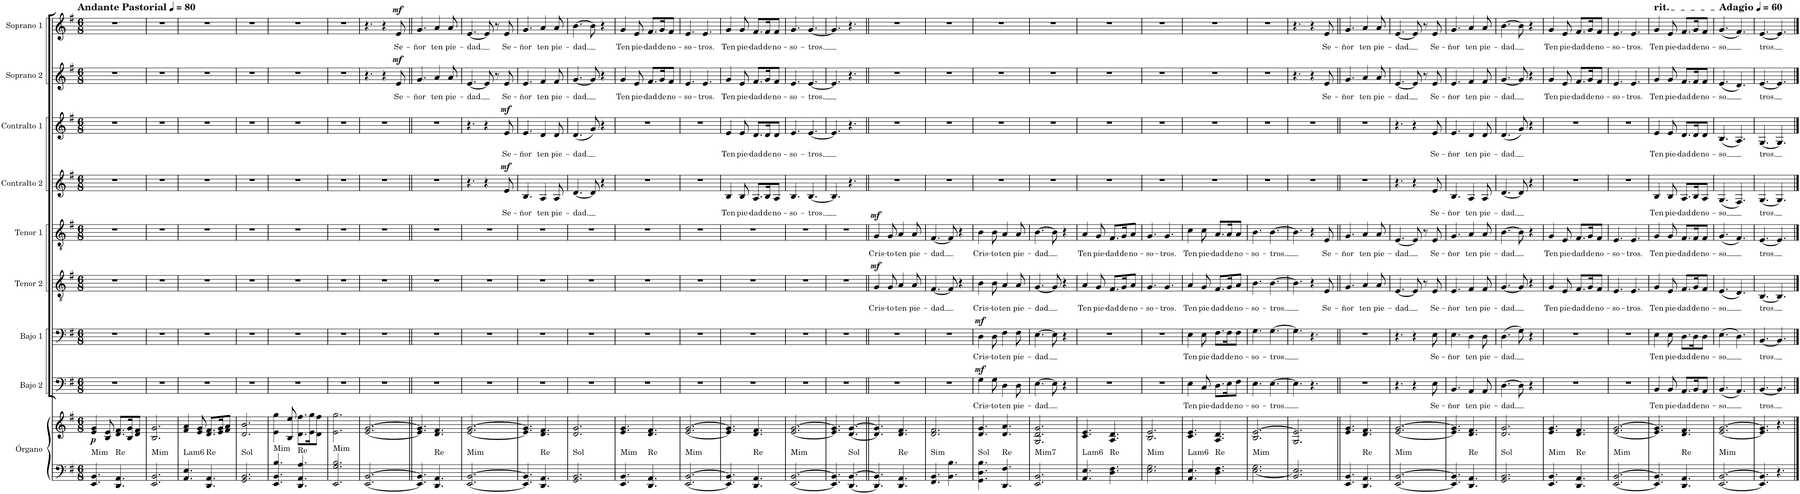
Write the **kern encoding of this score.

**kern	**kern	**dynam	**harte	**kern	**text	**dynam	**kern	**text	**dynam	**kern	**text	**dynam	**kern	**text	**dynam	**kern	**text	**dynam	**kern	**text	**dynam	**kern	**text	**dynam	**kern	**text	**dynam
*part9	*part9	*part9	*part9	*part8	*part8	*part8	*part7	*part7	*part7	*part6	*part6	*part6	*part5	*part5	*part5	*part4	*part4	*part4	*part3	*part3	*part3	*part2	*part2	*part2	*part1	*part1	*part1
*staff10	*staff9	*staff9/10	*	*staff8	*staff8	*staff8	*staff7	*staff7	*staff7	*staff6	*staff6	*staff6	*staff5	*staff5	*staff5	*staff4	*staff4	*staff4	*staff3	*staff3	*staff3	*staff2	*staff2	*staff2	*staff1	*staff1	*staff1
*I"Órgano	*	*	*	*I"Bajo 2	*	*	*I"Bajo 1	*	*	*I"Tenor 2	*	*	*I"Tenor 1	*	*	*I"Contralto 2	*	*	*I"Contralto 1	*	*	*I"Soprano 2	*	*	*I"Soprano 1	*	*
*	*	*	*	*I'B. 2	*	*	*I'B. 1	*	*	*I'T. 2	*	*	*I'T. 1	*	*	*I'C. 2	*	*	*I'C. 1	*	*	*I'S. 2	*	*	*I'S. 1	*	*
*clefF4	*clefG2	*	*	*clefF4	*	*	*clefF4	*	*	*clefGv2	*	*	*clefGv2	*	*	*clefG2	*	*	*clefG2	*	*	*clefG2	*	*	*clefG2	*	*
*k[f#]	*k[f#]	*	*	*k[f#]	*	*	*k[f#]	*	*	*k[f#]	*	*	*k[f#]	*	*	*k[f#]	*	*	*k[f#]	*	*	*k[f#]	*	*	*k[f#]	*	*
*M6/8	*M6/8	*	*	*M6/8	*	*	*M6/8	*	*	*M6/8	*	*	*M6/8	*	*	*M6/8	*	*	*M6/8	*	*	*M6/8	*	*	*M6/8	*	*
=1	=1	=1	=1	=1	=1	=1	=1	=1	=1	=1	=1	=1	=1	=1	=1	=1	=1	=1	=1	=1	=1	=1	=1	=1	=1	=1	=1
!	!	!LO:DY:b	!LO:H:kt=Mim	!	!	!	!	!	!	!	!	!	!	!	!	!	!	!	!	!	!	!	!	!	!	!	!
4.EE/ 4.BB/	4e/ 4g/	p	N	2.r	.	.	2.r	.	.	2.r	.	.	2.r	.	.	2.r	.	.	2.r	.	.	2.r	.	.	2.r	.	.
.	8B/ 8e/	.	.	.	.	.	.	.	.	.	.	.	.	.	.	.	.	.	.	.	.	.	.	.	.	.	.
!	!	!	!LO:H:kt=Re	!	!	!	!	!	!	!	!	!	!	!	!	!	!	!	!	!	!	!	!	!	!	!	!
4.DD/ 4.AA/	8.d/ 8.f#/L	.	N	.	.	.	.	.	.	.	.	.	.	.	.	.	.	.	.	.	.	.	.	.	.	.	.
.	16B/ 16g/K	.	.	.	.	.	.	.	.	.	.	.	.	.	.	.	.	.	.	.	.	.	.	.	.	.	.
.	8d/ 8f#/J	.	.	.	.	.	.	.	.	.	.	.	.	.	.	.	.	.	.	.	.	.	.	.	.	.	.
=2	=2	=2	=2	=2	=2	=2	=2	=2	=2	=2	=2	=2	=2	=2	=2	=2	=2	=2	=2	=2	=2	=2	=2	=2	=2	=2	=2
!	!	!	!LO:H:kt=Mim	!	!	!	!	!	!	!	!	!	!	!	!	!	!	!	!	!	!	!	!	!	!	!	!
2.EE/ 2.BB/	2.B/ 2.g/	.	N	2.r	.	.	2.r	.	.	2.r	.	.	2.r	.	.	2.r	.	.	2.r	.	.	2.r	.	.	2.r	.	.
=3	=3	=3	=3	=3	=3	=3	=3	=3	=3	=3	=3	=3	=3	=3	=3	=3	=3	=3	=3	=3	=3	=3	=3	=3	=3	=3	=3
!	!	!	!LO:H:kt=Lam6	!	!	!	!	!	!	!	!	!	!	!	!	!	!	!	!	!	!	!	!	!	!	!	!
4.AA/ 4.E/	4f#/ 4a/	.	N	2.r	.	.	2.r	.	.	2.r	.	.	2.r	.	.	2.r	.	.	2.r	.	.	2.r	.	.	2.r	.	.
.	8e/ 8g/	.	.	.	.	.	.	.	.	.	.	.	.	.	.	.	.	.	.	.	.	.	.	.	.	.	.
!	!	!	!LO:H:kt=Re	!	!	!	!	!	!	!	!	!	!	!	!	!	!	!	!	!	!	!	!	!	!	!	!
4.DD/ 4.AA/	8.d/ 8.f#/L	.	N	.	.	.	.	.	.	.	.	.	.	.	.	.	.	.	.	.	.	.	.	.	.	.	.
.	16e/ 16g/K	.	.	.	.	.	.	.	.	.	.	.	.	.	.	.	.	.	.	.	.	.	.	.	.	.	.
.	8f#/ 8a/J	.	.	.	.	.	.	.	.	.	.	.	.	.	.	.	.	.	.	.	.	.	.	.	.	.	.
=4	=4	=4	=4	=4	=4	=4	=4	=4	=4	=4	=4	=4	=4	=4	=4	=4	=4	=4	=4	=4	=4	=4	=4	=4	=4	=4	=4
!	!	!	!LO:H:kt=Sol	!	!	!	!	!	!	!	!	!	!	!	!	!	!	!	!	!	!	!	!	!	!	!	!
2.GG/ 2.BB/	2.d/ 2.b/	.	N	2.r	.	.	2.r	.	.	2.r	.	.	2.r	.	.	2.r	.	.	2.r	.	.	2.r	.	.	2.r	.	.
=5	=5	=5	=5	=5	=5	=5	=5	=5	=5	=5	=5	=5	=5	=5	=5	=5	=5	=5	=5	=5	=5	=5	=5	=5	=5	=5	=5
!	!	!	!LO:H:kt=Mim	!	!	!	!	!	!	!	!	!	!	!	!	!	!	!	!	!	!	!	!	!	!	!	!
4.EE/ 4.BB/ 4.B/	4e\ 4gg\	.	N	2.r	.	.	2.r	.	.	2.r	.	.	2.r	.	.	2.r	.	.	2.r	.	.	2.r	.	.	2.r	.	.
.	8B/ 8ee/	.	.	.	.	.	.	.	.	.	.	.	.	.	.	.	.	.	.	.	.	.	.	.	.	.	.
!	!	!	!LO:H:kt=Re	!	!	!	!	!	!	!	!	!	!	!	!	!	!	!	!	!	!	!	!	!	!	!	!
4.DD/ 4.AA/ 4.A/	8.d\ 8.ff#\L	.	N	.	.	.	.	.	.	.	.	.	.	.	.	.	.	.	.	.	.	.	.	.	.	.	.
.	16e\ 16gg\K	.	.	.	.	.	.	.	.	.	.	.	.	.	.	.	.	.	.	.	.	.	.	.	.	.	.
.	8d\ 8ff#\J	.	.	.	.	.	.	.	.	.	.	.	.	.	.	.	.	.	.	.	.	.	.	.	.	.	.
=6	=6	=6	=6	=6	=6	=6	=6	=6	=6	=6	=6	=6	=6	=6	=6	=6	=6	=6	=6	=6	=6	=6	=6	=6	=6	=6	=6
!	!	!	!LO:H:kt=Mim	!	!	!	!	!	!	!	!	!	!	!	!	!	!	!	!	!	!	!	!	!	!	!	!
2.EE/ 2.G/ 2.B/	2.e\ 2.gg\	.	N	2.r	.	.	2.r	.	.	2.r	.	.	2.r	.	.	2.r	.	.	2.r	.	.	2.r	.	.	2.r	.	.
=7	=7	=7	=7	=7	=7	=7	=7	=7	=7	=7	=7	=7	=7	=7	=7	=7	=7	=7	=7	=7	=7	=7	=7	=7	=7	=7	=7
[2.EE/ [2.BB/	[2.e/ [2.g/	.	.	2.r	.	.	2.r	.	.	2.r	.	.	2.r	.	.	2.r	.	.	2.r	.	.	4.r	.	.	4.r	.	.
.	.	.	.	.	.	.	.	.	.	.	.	.	.	.	.	.	.	.	.	.	.	4r	.	.	4r	.	.
!	!	!	!	!	!	!	!	!	!	!	!	!	!	!	!	!	!	!	!	!	!	!	!LO:LY:b	!LO:DY:a	!	!LO:LY:b	!LO:DY:a
.	.	.	.	.	.	.	.	.	.	.	.	.	.	.	.	.	.	.	.	.	.	8e/	Se-	mf	8e/	Se-	mf
=8||	=8||	=8||	=8||	=8||	=8||	=8||	=8||	=8||	=8||	=8||	=8||	=8||	=8||	=8||	=8||	=8||	=8||	=8||	=8||	=8||	=8||	=8||	=8||	=8||	=8||	=8||	=8||
!	!	!	!	!	!	!	!	!	!	!	!	!	!	!	!	!	!	!	!	!	!	!	!LO:LY:b	!	!	!LO:LY:b	!
4.EE/] 4.BB/]	4.e/] 4.g/]	.	.	2.r	.	.	2.r	.	.	2.r	.	.	2.r	.	.	2.r	.	.	2.r	.	.	4.g/	-ñor	.	4.g/	-ñor	.
!	!	!	!LO:H:kt=Re	!	!	!	!	!	!	!	!	!	!	!	!	!	!	!	!	!	!	!	!LO:LY:b	!	!	!LO:LY:b	!
4.DD/ 4.AA/	4.d/ 4.f#/	.	N	.	.	.	.	.	.	.	.	.	.	.	.	.	.	.	.	.	.	4a/	ten	.	4a/	ten	.
!	!	!	!	!	!	!	!	!	!	!	!	!	!	!	!	!	!	!	!	!	!	!	!LO:LY:b	!	!	!LO:LY:b	!
.	.	.	.	.	.	.	.	.	.	.	.	.	.	.	.	.	.	.	.	.	.	8a/	pie-	.	8a/	pie-	.
=9	=9	=9	=9	=9	=9	=9	=9	=9	=9	=9	=9	=9	=9	=9	=9	=9	=9	=9	=9	=9	=9	=9	=9	=9	=9	=9	=9
!	!	!	!LO:H:kt=Mim	!	!	!	!	!	!	!	!	!	!	!	!	!	!	!	!	!	!	!	!LO:LY:b	!	!	!LO:LY:b	!
[2.EE/ [2.BB/	[2.e/ [2.g/	.	N	2.r	.	.	2.r	.	.	2.r	.	.	2.r	.	.	4.r	.	.	4.r	.	.	[4.e/	-dad.	.	[4.e/	-dad.	.
.	.	.	.	.	.	.	.	.	.	.	.	.	.	.	.	4r	.	.	4r	.	.	8e/]	.	.	8e/]	.	.
.	.	.	.	.	.	.	.	.	.	.	.	.	.	.	.	.	.	.	.	.	.	8r	.	.	8r	.	.
!	!	!	!	!	!	!	!	!	!	!	!	!	!	!	!	!	!LO:LY:b	!LO:DY:a	!	!LO:LY:b	!LO:DY:a	!	!LO:LY:b	!	!	!LO:LY:b	!
.	.	.	.	.	.	.	.	.	.	.	.	.	.	.	.	8e/	Se-	mf	8e/	Se-	mf	8e/	Se-	.	8e/	Se-	.
=10	=10	=10	=10	=10	=10	=10	=10	=10	=10	=10	=10	=10	=10	=10	=10	=10	=10	=10	=10	=10	=10	=10	=10	=10	=10	=10	=10
!	!	!	!	!	!	!	!	!	!	!	!	!	!	!	!	!	!LO:LY:b	!	!	!LO:LY:b	!	!	!LO:LY:b	!	!	!LO:LY:b	!
4.EE/] 4.BB/]	4.e/] 4.g/]	.	.	2.r	.	.	2.r	.	.	2.r	.	.	2.r	.	.	4.B/	-ñor	.	4.e/	-ñor	.	4.e/	-ñor	.	4.g/	-ñor	.
!	!	!	!LO:H:kt=Re	!	!	!	!	!	!	!	!	!	!	!	!	!	!LO:LY:b	!	!	!LO:LY:b	!	!	!LO:LY:b	!	!	!LO:LY:b	!
4.DD/ 4.AA/	4.d/ 4.f#/	.	N	.	.	.	.	.	.	.	.	.	.	.	.	4A/	ten	.	4d/	ten	.	4f#/	ten	.	4a/	ten	.
!	!	!	!	!	!	!	!	!	!	!	!	!	!	!	!	!	!LO:LY:b	!	!	!LO:LY:b	!	!	!LO:LY:b	!	!	!LO:LY:b	!
.	.	.	.	.	.	.	.	.	.	.	.	.	.	.	.	8A/	pie-	.	8d/	pie-	.	8f#/	pie-	.	8a/	pie-	.
=11	=11	=11	=11	=11	=11	=11	=11	=11	=11	=11	=11	=11	=11	=11	=11	=11	=11	=11	=11	=11	=11	=11	=11	=11	=11	=11	=11
!	!	!	!LO:H:kt=Sol	!	!	!	!	!	!	!	!	!	!	!	!	!	!LO:LY:b	!	!	!LO:LY:b	!	!	!LO:LY:b	!	!	!LO:LY:b	!
2.GG/ 2.BB/	2.d/ 2.g/	.	N	2.r	.	.	2.r	.	.	2.r	.	.	2.r	.	.	[4.d/	-dad.	.	(4.d/	-dad.	.	[4.g/	-dad.	.	[4.b\	-dad.	.
.	.	.	.	.	.	.	.	.	.	.	.	.	.	.	.	8d/]	.	.	8g/)	.	.	8g/]	.	.	8b\]	.	.
.	.	.	.	.	.	.	.	.	.	.	.	.	.	.	.	4r	.	.	4r	.	.	4r	.	.	4r	.	.
=12	=12	=12	=12	=12	=12	=12	=12	=12	=12	=12	=12	=12	=12	=12	=12	=12	=12	=12	=12	=12	=12	=12	=12	=12	=12	=12	=12
!	!	!	!LO:H:kt=Mim	!	!	!	!	!	!	!	!	!	!	!	!	!	!	!	!	!	!	!	!LO:LY:b	!	!	!LO:LY:b	!
4.EE/ 4.BB/	4.e/ 4.g/	.	N	2.r	.	.	2.r	.	.	2.r	.	.	2.r	.	.	2.r	.	.	2.r	.	.	4g/	Ten	.	4g/	Ten	.
!	!	!	!	!	!	!	!	!	!	!	!	!	!	!	!	!	!	!	!	!	!	!	!LO:LY:b	!	!	!LO:LY:b	!
.	.	.	.	.	.	.	.	.	.	.	.	.	.	.	.	.	.	.	.	.	.	8e/	pie-	.	8e/	pie-	.
!	!	!	!LO:H:kt=Re	!	!	!	!	!	!	!	!	!	!	!	!	!	!	!	!	!	!	!	!LO:LY:b	!	!	!LO:LY:b	!
4.DD/ 4.AA/	4.d/ 4.f#/	.	N	.	.	.	.	.	.	.	.	.	.	.	.	.	.	.	.	.	.	8.f#/L	-dad	.	8.f#/L	-dad	.
!	!	!	!	!	!	!	!	!	!	!	!	!	!	!	!	!	!	!	!	!	!	!	!LO:LY:b	!	!	!LO:LY:b	!
.	.	.	.	.	.	.	.	.	.	.	.	.	.	.	.	.	.	.	.	.	.	16g/K	de	.	16g/K	de	.
!	!	!	!	!	!	!	!	!	!	!	!	!	!	!	!	!	!	!	!	!	!	!	!LO:LY:b	!	!	!LO:LY:b	!
.	.	.	.	.	.	.	.	.	.	.	.	.	.	.	.	.	.	.	.	.	.	8f#/J	no-	.	8f#/J	no-	.
=13	=13	=13	=13	=13	=13	=13	=13	=13	=13	=13	=13	=13	=13	=13	=13	=13	=13	=13	=13	=13	=13	=13	=13	=13	=13	=13	=13
!	!	!	!LO:H:kt=Mim	!	!	!	!	!	!	!	!	!	!	!	!	!	!	!	!	!	!	!	!LO:LY:b	!	!	!LO:LY:b	!
[2.EE/ [2.BB/	[2.e/ [2.g/	.	N	2.r	.	.	2.r	.	.	2.r	.	.	2.r	.	.	2.r	.	.	2.r	.	.	4.e/	-so-	.	4.e/	-so-	.
!	!	!	!	!	!	!	!	!	!	!	!	!	!	!	!	!	!	!	!	!	!	!	!LO:LY:b	!	!	!LO:LY:b	!
.	.	.	.	.	.	.	.	.	.	.	.	.	.	.	.	.	.	.	.	.	.	4.e/	-tros.	.	4.e/	-tros.	.
=14	=14	=14	=14	=14	=14	=14	=14	=14	=14	=14	=14	=14	=14	=14	=14	=14	=14	=14	=14	=14	=14	=14	=14	=14	=14	=14	=14
!	!	!	!	!	!	!	!	!	!	!	!	!	!	!	!	!	!LO:LY:b	!	!	!LO:LY:b	!	!	!LO:LY:b	!	!	!LO:LY:b	!
4.EE/] 4.BB/]	4.e/] 4.g/]	.	.	2.r	.	.	2.r	.	.	2.r	.	.	2.r	.	.	4B/	Ten	.	4e/	Ten	.	4g/	Ten	.	4g/	Ten	.
!	!	!	!	!	!	!	!	!	!	!	!	!	!	!	!	!	!LO:LY:b	!	!	!LO:LY:b	!	!	!LO:LY:b	!	!	!LO:LY:b	!
.	.	.	.	.	.	.	.	.	.	.	.	.	.	.	.	8B/	pie-	.	8e/	pie-	.	8e/	pie-	.	8g/	pie-	.
!	!	!	!LO:H:kt=Re	!	!	!	!	!	!	!	!	!	!	!	!	!	!LO:LY:b	!	!	!LO:LY:b	!	!	!LO:LY:b	!	!	!LO:LY:b	!
4.DD/ 4.AA/	4.d/ 4.f#/	.	N	.	.	.	.	.	.	.	.	.	.	.	.	8.A/L	-dad	.	8.d/L	-dad	.	8.f#/L	-dad	.	8.f#/L	-dad	.
!	!	!	!	!	!	!	!	!	!	!	!	!	!	!	!	!	!LO:LY:b	!	!	!LO:LY:b	!	!	!LO:LY:b	!	!	!LO:LY:b	!
.	.	.	.	.	.	.	.	.	.	.	.	.	.	.	.	16B/K	de	.	16d/K	de	.	16g/K	de	.	16f#/K	de	.
!	!	!	!	!	!	!	!	!	!	!	!	!	!	!	!	!	!LO:LY:b	!	!	!LO:LY:b	!	!	!LO:LY:b	!	!	!LO:LY:b	!
.	.	.	.	.	.	.	.	.	.	.	.	.	.	.	.	8A/J	no-	.	8d/J	no-	.	8f#/J	no-	.	8f#/J	no-	.
=15	=15	=15	=15	=15	=15	=15	=15	=15	=15	=15	=15	=15	=15	=15	=15	=15	=15	=15	=15	=15	=15	=15	=15	=15	=15	=15	=15
!	!	!	!LO:H:kt=Mim	!	!	!	!	!	!	!	!	!	!	!	!	!	!LO:LY:b	!	!	!LO:LY:b	!	!	!LO:LY:b	!	!	!LO:LY:b	!
[2.EE/ [2.BB/	[2.e/ [2.g/	.	N	2.r	.	.	2.r	.	.	2.r	.	.	2.r	.	.	4.B/	-so-	.	4.e/	-so-	.	4.e/	-so-	.	4.g/	-so-	.
!	!	!	!	!	!	!	!	!	!	!	!	!	!	!	!	!	!LO:LY:b	!	!	!LO:LY:b	!	!	!LO:LY:b	!	!	!LO:LY:b	!
.	.	.	.	.	.	.	.	.	.	.	.	.	.	.	.	[4.B/	-tros.	.	[4.e/	-tros.	.	[4.e/	-tros.	.	[4.g/	-tros.	.
=16	=16	=16	=16	=16	=16	=16	=16	=16	=16	=16	=16	=16	=16	=16	=16	=16	=16	=16	=16	=16	=16	=16	=16	=16	=16	=16	=16
4.EE/] 4.BB/]	4.e/] 4.g/]	.	.	2.r	.	.	2.r	.	.	2.r	.	.	2.r	.	.	4.B/]	.	.	4.e/]	.	.	4.e/]	.	.	4.g/]	.	.
!	!	!	!LO:H:kt=Sol	!	!	!	!	!	!	!	!	!	!	!	!	!	!	!	!	!	!	!	!	!	!	!	!
[4.DD/ [4.BB/	[4.d/ [4.g/	.	N	.	.	.	.	.	.	.	.	.	.	.	.	4.r	.	.	4.r	.	.	4.r	.	.	4.r	.	.
=17||	=17||	=17||	=17||	=17||	=17||	=17||	=17||	=17||	=17||	=17||	=17||	=17||	=17||	=17||	=17||	=17||	=17||	=17||	=17||	=17||	=17||	=17||	=17||	=17||	=17||	=17||	=17||
!	!	!	!	!	!	!	!	!	!	!	!LO:LY:b	!LO:DY:a	!	!LO:LY:b	!LO:DY:a	!	!	!	!	!	!	!	!	!	!	!	!
4.DD/] 4.BB/]	4.d/] 4.g/]	.	.	2.r	.	.	2.r	.	.	4G/	Cris-	mf	4G/	Cris-	mf	2.r	.	.	2.r	.	.	2.r	.	.	2.r	.	.
!	!	!	!	!	!	!	!	!	!	!	!LO:LY:b	!	!	!LO:LY:b	!	!	!	!	!	!	!	!	!	!	!	!	!
.	.	.	.	.	.	.	.	.	.	8G/	-to	.	8G/	-to	.	.	.	.	.	.	.	.	.	.	.	.	.
!	!	!	!LO:H:kt=Re	!	!	!	!	!	!	!	!LO:LY:b	!	!	!LO:LY:b	!	!	!	!	!	!	!	!	!	!	!	!	!
4.DD/ 4.AA/	4.d/ 4.f#/	.	N	.	.	.	.	.	.	4A/	ten	.	4A/	ten	.	.	.	.	.	.	.	.	.	.	.	.	.
!	!	!	!	!	!	!	!	!	!	!	!LO:LY:b	!	!	!LO:LY:b	!	!	!	!	!	!	!	!	!	!	!	!	!
.	.	.	.	.	.	.	.	.	.	8A/	pie-	.	8A/	pie-	.	.	.	.	.	.	.	.	.	.	.	.	.
=18	=18	=18	=18	=18	=18	=18	=18	=18	=18	=18	=18	=18	=18	=18	=18	=18	=18	=18	=18	=18	=18	=18	=18	=18	=18	=18	=18
!	!	!	!LO:H:kt=Sim	!	!	!	!	!	!	!	!LO:LY:b	!	!	!LO:LY:b	!	!	!	!	!	!	!	!	!	!	!	!	!
4.FF#/ 4.BB/	2.d/ 2.f#/	.	N	2.r	.	.	2.r	.	.	[4.F#/	-dad.	.	[4.F#/	-dad.	.	2.r	.	.	2.r	.	.	2.r	.	.	2.r	.	.
4.BB\ 4.B\	.	.	.	.	.	.	.	.	.	8F#/]	.	.	8F#/]	.	.	.	.	.	.	.	.	.	.	.	.	.	.
.	.	.	.	.	.	.	.	.	.	4r	.	.	4r	.	.	.	.	.	.	.	.	.	.	.	.	.	.
=19	=19	=19	=19	=19	=19	=19	=19	=19	=19	=19	=19	=19	=19	=19	=19	=19	=19	=19	=19	=19	=19	=19	=19	=19	=19	=19	=19
!	!	!	!LO:H:kt=Sol	!	!LO:LY:b	!LO:DY:a	!	!LO:LY:b	!LO:DY:a	!	!LO:LY:b	!	!	!LO:LY:b	!	!	!	!	!	!	!	!	!	!	!	!	!
4.GG\ 4.D\ 4.B\	4.d/ 4.g/	.	N	4G\	Cris-	mf	4D\	Cris-	mf	4B\	Cris-	.	4B\	Cris-	.	2.r	.	.	2.r	.	.	2.r	.	.	2.r	.	.
!	!	!	!	!	!LO:LY:b	!	!	!LO:LY:b	!	!	!LO:LY:b	!	!	!LO:LY:b	!	!	!	!	!	!	!	!	!	!	!	!	!
.	.	.	.	8G\	-to	.	8D\	-to	.	8B\	-to	.	8B\	-to	.	.	.	.	.	.	.	.	.	.	.	.	.
!	!	!	!LO:H:kt=Re	!	!LO:LY:b	!	!	!LO:LY:b	!	!	!LO:LY:b	!	!	!LO:LY:b	!	!	!	!	!	!	!	!	!	!	!	!	!
4.DD/ 4.F#/	4.d/ 4.a/	.	N	4D\	ten	.	4F#\	ten	.	4A/	ten	.	4A/	ten	.	.	.	.	.	.	.	.	.	.	.	.	.
!	!	!	!	!	!LO:LY:b	!	!	!LO:LY:b	!	!	!LO:LY:b	!	!	!LO:LY:b	!	!	!	!	!	!	!	!	!	!	!	!	!
.	.	.	.	8D\	pie-	.	8F#\	pie-	.	8A/	pie-	.	8A/	pie-	.	.	.	.	.	.	.	.	.	.	.	.	.
=20	=20	=20	=20	=20	=20	=20	=20	=20	=20	=20	=20	=20	=20	=20	=20	=20	=20	=20	=20	=20	=20	=20	=20	=20	=20	=20	=20
!	!	!	!LO:H:kt=Mim7	!	!LO:LY:b	!	!	!LO:LY:b	!	!	!LO:LY:b	!	!	!LO:LY:b	!	!	!	!	!	!	!	!	!	!	!	!	!
2.EE/ 2.BB/	2.G/ 2.d/ 2.g/	.	N	[4.E\	-dad.	.	[4.E\	-dad.	.	[4.G/	-dad.	.	[4.B\	-dad.	.	2.r	.	.	2.r	.	.	2.r	.	.	2.r	.	.
.	.	.	.	8E\]	.	.	8E\]	.	.	8G/]	.	.	8B\]	.	.	.	.	.	.	.	.	.	.	.	.	.	.
.	.	.	.	4r	.	.	4r	.	.	4r	.	.	4r	.	.	.	.	.	.	.	.	.	.	.	.	.	.
=21	=21	=21	=21	=21	=21	=21	=21	=21	=21	=21	=21	=21	=21	=21	=21	=21	=21	=21	=21	=21	=21	=21	=21	=21	=21	=21	=21
!	!	!	!LO:H:kt=Lam6	!	!	!	!	!	!	!	!LO:LY:b	!	!	!LO:LY:b	!	!	!	!	!	!	!	!	!	!	!	!	!
4.AA/ 4.E/	4.c/ 4.e/	.	N	2.r	.	.	2.r	.	.	4A/	Ten	.	4A/	Ten	.	2.r	.	.	2.r	.	.	2.r	.	.	2.r	.	.
!	!	!	!	!	!	!	!	!	!	!	!LO:LY:b	!	!	!LO:LY:b	!	!	!	!	!	!	!	!	!	!	!	!	!
.	.	.	.	.	.	.	.	.	.	8G/	pie-	.	8G/	pie-	.	.	.	.	.	.	.	.	.	.	.	.	.
!	!	!	!LO:H:kt=Re	!	!	!	!	!	!	!	!LO:LY:b	!	!	!LO:LY:b	!	!	!	!	!	!	!	!	!	!	!	!	!
4.D\ 4.F#\	4.A/ 4.d/	.	N	.	.	.	.	.	.	8.F#/L	-dad	.	8.F#/L	-dad	.	.	.	.	.	.	.	.	.	.	.	.	.
!	!	!	!	!	!	!	!	!	!	!	!LO:LY:b	!	!	!LO:LY:b	!	!	!	!	!	!	!	!	!	!	!	!	!
.	.	.	.	.	.	.	.	.	.	16G/K	de	.	16G/K	de	.	.	.	.	.	.	.	.	.	.	.	.	.
!	!	!	!	!	!	!	!	!	!	!	!LO:LY:b	!	!	!LO:LY:b	!	!	!	!	!	!	!	!	!	!	!	!	!
.	.	.	.	.	.	.	.	.	.	8A/J	no-	.	8A/J	no-	.	.	.	.	.	.	.	.	.	.	.	.	.
=22	=22	=22	=22	=22	=22	=22	=22	=22	=22	=22	=22	=22	=22	=22	=22	=22	=22	=22	=22	=22	=22	=22	=22	=22	=22	=22	=22
!	!	!	!LO:H:kt=Mim	!	!	!	!	!	!	!	!LO:LY:b	!	!	!LO:LY:b	!	!	!	!	!	!	!	!	!	!	!	!	!
2.E\ 2.G\	2.B/ 2.e/	.	N	2.r	.	.	2.r	.	.	4.G/	-so-	.	4.G/	-so-	.	2.r	.	.	2.r	.	.	2.r	.	.	2.r	.	.
!	!	!	!	!	!	!	!	!	!	!	!LO:LY:b	!	!	!LO:LY:b	!	!	!	!	!	!	!	!	!	!	!	!	!
.	.	.	.	.	.	.	.	.	.	4.G/	-tros.	.	4.G/	-tros.	.	.	.	.	.	.	.	.	.	.	.	.	.
=23	=23	=23	=23	=23	=23	=23	=23	=23	=23	=23	=23	=23	=23	=23	=23	=23	=23	=23	=23	=23	=23	=23	=23	=23	=23	=23	=23
!	!	!	!LO:H:kt=Lam6	!	!LO:LY:b	!	!	!LO:LY:b	!	!	!LO:LY:b	!	!	!LO:LY:b	!	!	!	!	!	!	!	!	!	!	!	!	!
4.AA/ 4.E/	4.c/ 4.e/	.	N	4E\	Ten	.	4E\	Ten	.	4A/	Ten	.	4c\	Ten	.	2.r	.	.	2.r	.	.	2.r	.	.	2.r	.	.
!	!	!	!	!	!LO:LY:b	!	!	!LO:LY:b	!	!	!LO:LY:b	!	!	!LO:LY:b	!	!	!	!	!	!	!	!	!	!	!	!	!
.	.	.	.	8C/	pie-	.	8E\	pie	.	8G/	pie	.	8c\	pie-	.	.	.	.	.	.	.	.	.	.	.	.	.
!	!	!	!LO:H:kt=Re	!	!LO:LY:b	!	!	!LO:LY:b	!	!	!LO:LY:b	!	!	!LO:LY:b	!	!	!	!	!	!	!	!	!	!	!	!	!
4.D\ 4.F#\	4.A/ 4.d/	.	N	8.D\L	-dad	.	8.F#\L	-dad	.	8.F#/L	-dad	.	8.A/L	-dad	.	.	.	.	.	.	.	.	.	.	.	.	.
!	!	!	!	!	!LO:LY:b	!	!	!LO:LY:b	!	!	!LO:LY:b	!	!	!LO:LY:b	!	!	!	!	!	!	!	!	!	!	!	!	!
.	.	.	.	16E\K	de	.	16F#\K	de	.	16G/K	de	.	16A/K	de	.	.	.	.	.	.	.	.	.	.	.	.	.
!	!	!	!	!	!LO:LY:b	!	!	!LO:LY:b	!	!	!LO:LY:b	!	!	!LO:LY:b	!	!	!	!	!	!	!	!	!	!	!	!	!
.	.	.	.	8F#\J	no-	.	8F#\J	no-	.	8A/J	no-	.	8A/J	no-	.	.	.	.	.	.	.	.	.	.	.	.	.
=24	=24	=24	=24	=24	=24	=24	=24	=24	=24	=24	=24	=24	=24	=24	=24	=24	=24	=24	=24	=24	=24	=24	=24	=24	=24	=24	=24
!	!	!	!LO:H:kt=Mim	!	!LO:LY:b	!	!	!LO:LY:b	!	!	!LO:LY:b	!	!	!LO:LY:b	!	!	!	!	!	!	!	!	!	!	!	!	!
[2.E\ 2.G\	2.B/ [2.e/	.	N	4.E\	-so-	.	4.G\	-so-	.	4.B\	-so-	.	4.B\	-so-	.	2.r	.	.	2.r	.	.	2.r	.	.	2.r	.	.
!	!	!	!	!	!LO:LY:b	!	!	!LO:LY:b	!	!	!LO:LY:b	!	!	!LO:LY:b	!	!	!	!	!	!	!	!	!	!	!	!	!
.	.	.	.	[4.E\	-tros.	.	[4.G\	-tros.	.	[4.B\	-tros.	.	[4.B\	-tros.	.	.	.	.	.	.	.	.	.	.	.	.	.
=25	=25	=25	=25	=25	=25	=25	=25	=25	=25	=25	=25	=25	=25	=25	=25	=25	=25	=25	=25	=25	=25	=25	=25	=25	=25	=25	=25
2.BB/ 2.E/]	2.G/ 2.e/]	.	.	4.E\]	.	.	4.G\]	.	.	4.B\]	.	.	4.B\]	.	.	2.r	.	.	2.r	.	.	4.r	.	.	4.r	.	.
.	.	.	.	4.r	.	.	4.r	.	.	4r	.	.	4r	.	.	.	.	.	.	.	.	4r	.	.	4r	.	.
!	!	!	!	!	!	!	!	!	!	!	!LO:LY:b	!	!	!LO:LY:b	!	!	!	!	!	!	!	!	!LO:LY:b	!	!	!LO:LY:b	!
.	.	.	.	.	.	.	.	.	.	8E/	Se-	.	8E/	Se-	.	.	.	.	.	.	.	8e/	Se-	.	8e/	Se-	.
=26||	=26||	=26||	=26||	=26||	=26||	=26||	=26||	=26||	=26||	=26||	=26||	=26||	=26||	=26||	=26||	=26||	=26||	=26||	=26||	=26||	=26||	=26||	=26||	=26||	=26||	=26||	=26||
!	!	!	!	!	!	!	!	!	!	!	!LO:LY:b	!	!	!LO:LY:b	!	!	!	!	!	!	!	!	!LO:LY:b	!	!	!LO:LY:b	!
4.EE/ 4.BB/	4.e/ 4.g/	.	.	2.r	.	.	2.r	.	.	4.G/	-ñor	.	4.G/	-ñor	.	2.r	.	.	2.r	.	.	4.g/	-ñor	.	4.g/	-ñor	.
!	!	!	!LO:H:kt=Re	!	!	!	!	!	!	!	!LO:LY:b	!	!	!LO:LY:b	!	!	!	!	!	!	!	!	!LO:LY:b	!	!	!LO:LY:b	!
4.DD/ 4.AA/	4.d/ 4.f#/	.	N	.	.	.	.	.	.	4A/	ten	.	4A/	ten	.	.	.	.	.	.	.	4a/	ten	.	4a/	ten	.
!	!	!	!	!	!	!	!	!	!	!	!LO:LY:b	!	!	!LO:LY:b	!	!	!	!	!	!	!	!	!LO:LY:b	!	!	!LO:LY:b	!
.	.	.	.	.	.	.	.	.	.	8A/	pie-	.	8A/	pie-	.	.	.	.	.	.	.	8a/	pie-	.	8a/	pie-	.
=27	=27	=27	=27	=27	=27	=27	=27	=27	=27	=27	=27	=27	=27	=27	=27	=27	=27	=27	=27	=27	=27	=27	=27	=27	=27	=27	=27
!	!	!	!LO:H:kt=Mim	!	!	!	!	!	!	!	!LO:LY:b	!	!	!LO:LY:b	!	!	!	!	!	!	!	!	!LO:LY:b	!	!	!LO:LY:b	!
[2.EE/ [2.BB/	[2.e/ [2.g/	.	N	4.r	.	.	4.r	.	.	[4.E/	-dad.	.	[4.E/	-dad.	.	4.r	.	.	4.r	.	.	[4.e/	-dad.	.	[4.e/	-dad.	.
.	.	.	.	4r	.	.	4r	.	.	8E/]	.	.	8E/]	.	.	4r	.	.	4r	.	.	8e/]	.	.	8e/]	.	.
.	.	.	.	.	.	.	.	.	.	8r	.	.	8r	.	.	.	.	.	.	.	.	8r	.	.	8r	.	.
!	!	!	!	!	!LO:LY:b	!	!	!LO:LY:b	!	!	!LO:LY:b	!	!	!LO:LY:b	!	!	!LO:LY:b	!	!	!LO:LY:b	!	!	!LO:LY:b	!	!	!LO:LY:b	!
.	.	.	.	8E\	Se-	.	8E\	Se-	.	8E/	Se-	.	8E/	Se-	.	8e/	Se-	.	8e/	Se-	.	8e/	Se-	.	8e/	Se-	.
=28	=28	=28	=28	=28	=28	=28	=28	=28	=28	=28	=28	=28	=28	=28	=28	=28	=28	=28	=28	=28	=28	=28	=28	=28	=28	=28	=28
!	!	!	!	!	!LO:LY:b	!	!	!LO:LY:b	!	!	!LO:LY:b	!	!	!LO:LY:b	!	!	!LO:LY:b	!	!	!LO:LY:b	!	!	!LO:LY:b	!	!	!LO:LY:b	!
4.EE/] 4.BB/]	4.e/] 4.g/]	.	.	4.BB/	-ñor	.	4.E\	-ñor	.	4.E/	-ñor	.	4.G/	-ñor	.	4.B/	-ñor	.	4.e/	-ñor	.	4.e/	-ñor	.	4.g/	-ñor	.
!	!	!	!LO:H:kt=Re	!	!LO:LY:b	!	!	!LO:LY:b	!	!	!LO:LY:b	!	!	!LO:LY:b	!	!	!LO:LY:b	!	!	!LO:LY:b	!	!	!LO:LY:b	!	!	!LO:LY:b	!
4.DD/ 4.AA/	4.d/ 4.f#/	.	N	4AA/	ten	.	4D\	ten	.	4F#/	ten	.	4A/	ten	.	4A/	ten	.	4d/	ten	.	4f#/	ten	.	4a/	ten	.
!	!	!	!	!	!LO:LY:b	!	!	!LO:LY:b	!	!	!LO:LY:b	!	!	!LO:LY:b	!	!	!LO:LY:b	!	!	!LO:LY:b	!	!	!LO:LY:b	!	!	!LO:LY:b	!
.	.	.	.	8AA/	pie-	.	8D\	pie-	.	8F#/	pie-	.	8A/	pie-	.	8A/	pie-	.	8d/	pie-	.	8f#/	pie-	.	8a/	pie-	.
=29	=29	=29	=29	=29	=29	=29	=29	=29	=29	=29	=29	=29	=29	=29	=29	=29	=29	=29	=29	=29	=29	=29	=29	=29	=29	=29	=29
!	!	!	!LO:H:kt=Sol	!	!LO:LY:b	!	!	!LO:LY:b	!	!	!LO:LY:b	!	!	!LO:LY:b	!	!	!LO:LY:b	!	!	!LO:LY:b	!	!	!LO:LY:b	!	!	!LO:LY:b	!
2.GG/ 2.BB/	2.d/ 2.g/	.	N	[4.D\	-dad.	.	(4.D\	-dad.	.	[4.G/	-dad.	.	[4.B\	-dad.	.	[4.d/	-dad.	.	(4.d/	-dad.	.	[4.g/	-dad.	.	[4.b\	-dad.	.
.	.	.	.	8D\]	.	.	8G\)	.	.	8G/]	.	.	8B\]	.	.	8d/]	.	.	8g/)	.	.	8g/]	.	.	8b\]	.	.
.	.	.	.	4r	.	.	4r	.	.	4r	.	.	4r	.	.	4r	.	.	4r	.	.	4r	.	.	4r	.	.
=30	=30	=30	=30	=30	=30	=30	=30	=30	=30	=30	=30	=30	=30	=30	=30	=30	=30	=30	=30	=30	=30	=30	=30	=30	=30	=30	=30
!	!	!	!LO:H:kt=Mim	!	!	!	!	!	!	!	!LO:LY:b	!	!	!LO:LY:b	!	!	!	!	!	!	!	!	!LO:LY:b	!	!	!LO:LY:b	!
4.EE/ 4.BB/	4.e/ 4.g/	.	N	2.r	.	.	2.r	.	.	4G/	Ten	.	4G/	Ten	.	2.r	.	.	2.r	.	.	4g/	Ten	.	4g/	Ten	.
!	!	!	!	!	!	!	!	!	!	!	!LO:LY:b	!	!	!LO:LY:b	!	!	!	!	!	!	!	!	!LO:LY:b	!	!	!LO:LY:b	!
.	.	.	.	.	.	.	.	.	.	8E/	pie-	.	8E/	pie-	.	.	.	.	.	.	.	8e/	pie-	.	8e/	pie-	.
!	!	!	!LO:H:kt=Re	!	!	!	!	!	!	!	!LO:LY:b	!	!	!LO:LY:b	!	!	!	!	!	!	!	!	!LO:LY:b	!	!	!LO:LY:b	!
4.DD/ 4.AA/	4.d/ 4.f#/	.	N	.	.	.	.	.	.	8.F#/L	-dad	.	8.F#/L	-dad	.	.	.	.	.	.	.	8.f#/L	-dad	.	8.f#/L	-dad	.
!	!	!	!	!	!	!	!	!	!	!	!LO:LY:b	!	!	!LO:LY:b	!	!	!	!	!	!	!	!	!LO:LY:b	!	!	!LO:LY:b	!
.	.	.	.	.	.	.	.	.	.	16G/K	de	.	16G/K	de	.	.	.	.	.	.	.	16g/K	de	.	16g/K	de	.
!	!	!	!	!	!	!	!	!	!	!	!LO:LY:b	!	!	!LO:LY:b	!	!	!	!	!	!	!	!	!LO:LY:b	!	!	!LO:LY:b	!
.	.	.	.	.	.	.	.	.	.	8F#/J	no-	.	8F#/J	no-	.	.	.	.	.	.	.	8f#/J	no-	.	8f#/J	no-	.
=31	=31	=31	=31	=31	=31	=31	=31	=31	=31	=31	=31	=31	=31	=31	=31	=31	=31	=31	=31	=31	=31	=31	=31	=31	=31	=31	=31
!	!	!	!LO:H:kt=Mim	!	!	!	!	!	!	!	!LO:LY:b	!	!	!LO:LY:b	!	!	!	!	!	!	!	!	!LO:LY:b	!	!	!LO:LY:b	!
[2.EE/ [2.BB/	[2.e/ [2.g/	.	N	2.r	.	.	2.r	.	.	4.E/	-so-	.	4.E/	-so-	.	2.r	.	.	2.r	.	.	4.e/	-so-	.	4.e/	-so-	.
!	!	!	!	!	!	!	!	!	!	!	!LO:LY:b	!	!	!LO:LY:b	!	!	!	!	!	!	!	!	!LO:LY:b	!	!	!LO:LY:b	!
.	.	.	.	.	.	.	.	.	.	4.E/	-tros.	.	4.E/	-tros.	.	.	.	.	.	.	.	4.e/	-tros.	.	4.e/	-tros.	.
=32	=32	=32	=32	=32	=32	=32	=32	=32	=32	=32	=32	=32	=32	=32	=32	=32	=32	=32	=32	=32	=32	=32	=32	=32	=32	=32	=32
!	!	!	!	!	!LO:LY:b	!	!	!LO:LY:b	!	!	!LO:LY:b	!	!	!LO:LY:b	!	!	!LO:LY:b	!	!	!LO:LY:b	!	!	!LO:LY:b	!	!	!LO:LY:b	!
4.EE/] 4.BB/]	4.e/] 4.g/]	.	.	4BB/	Ten	.	4E\	Ten	.	4G/	Ten	.	4G/	Ten	.	4B/	Ten	.	4e/	Ten	.	4g/	Ten	.	4g/	Ten	.
!	!	!	!	!	!LO:LY:b	!	!	!LO:LY:b	!	!	!LO:LY:b	!	!	!LO:LY:b	!	!	!LO:LY:b	!	!	!LO:LY:b	!	!	!LO:LY:b	!	!	!LO:LY:b	!
.	.	.	.	8BB/	pie-	.	8E\	pie-	.	8E/	pie-	.	8G/	pie-	.	8B/	pie-	.	8e/	pie-	.	8g/	pie-	.	8e/	pie-	.
!	!	!	!LO:H:kt=Re	!	!LO:LY:b	!	!	!LO:LY:b	!	!	!LO:LY:b	!	!	!LO:LY:b	!	!	!LO:LY:b	!	!	!LO:LY:b	!	!	!LO:LY:b	!	!	!LO:LY:b	!
4.DD/ 4.AA/	4.d/ 4.f#/	.	N	8.AA/L	-dad	.	8.D\L	-dad	.	8.F#/L	-dad	.	8.F#/L	-dad	.	8.A/L	-dad	.	8.d/L	-dad	.	8.f#/L	-dad	.	8.f#/L	-dad	.
!	!	!	!	!	!LO:LY:b	!	!	!LO:LY:b	!	!	!LO:LY:b	!	!	!LO:LY:b	!	!	!LO:LY:b	!	!	!LO:LY:b	!	!	!LO:LY:b	!	!	!LO:LY:b	!
.	.	.	.	16BB/K	de	.	16D\K	de	.	16G/K	de	.	16F#/K	de	.	16B/K	de	.	16d/K	de	.	16f#/K	de	.	16g/K	de	.
!	!	!	!	!	!LO:LY:b	!	!	!LO:LY:b	!	!	!LO:LY:b	!	!	!LO:LY:b	!	!	!LO:LY:b	!	!	!LO:LY:b	!	!	!LO:LY:b	!	!	!LO:LY:b	!
.	.	.	.	8AA/J	no-	.	8D\J	no-	.	8F#/J	no-	.	8F#/J	no-	.	8A/J	no-	.	8d/J	no-	.	8f#/J	no-	.	8f#/J	no-	.
=33	=33	=33	=33	=33	=33	=33	=33	=33	=33	=33	=33	=33	=33	=33	=33	=33	=33	=33	=33	=33	=33	=33	=33	=33	=33	=33	=33
!	!	!	!LO:H:kt=Mim	!	!LO:LY:b	!	!	!LO:LY:b	!	!	!LO:LY:b	!	!	!LO:LY:b	!	!	!LO:LY:b	!	!	!LO:LY:b	!	!	!LO:LY:b	!	!	!LO:LY:b	!
[2.EE/ [2.BB/	[2.e/ [2.g/	.	N	(4.BB/	-so	.	(4.E\	-so	.	(4.E/	-so	.	(4.G/	-so	.	(4.G/	-so	.	(4.B/	-so	.	(4.e/	-so	.	(4.g/	-so	.
.	.	.	.	4.AA/)	.	.	4.D\)	.	.	4.D/)	.	.	4.F#/)	.	.	4.F#/)	.	.	4.A/)	.	.	4.d/)	.	.	4.f#/)	.	.
=34	=34	=34	=34	=34	=34	=34	=34	=34	=34	=34	=34	=34	=34	=34	=34	=34	=34	=34	=34	=34	=34	=34	=34	=34	=34	=34	=34
!	!	!	!	!	!LO:LY:b	!	!	!LO:LY:b	!	!	!LO:LY:b	!	!	!LO:LY:b	!	!	!LO:LY:b	!	!	!LO:LY:b	!	!	!LO:LY:b	!	!	!LO:LY:b	!
4.EE/] 4.BB/]	4.e/] 4.g/]	.	.	[4.BB/	tros.	.	[4.BB/	tros.	.	[4.BB/	tros.	.	[4.E/	tros.	.	[4.G/	tros.	.	[4.G/	tros.	.	[4.e/	tros.	.	[4.e/	tros.	.
4.r	4.r	.	.	4.BB/]	.	.	4.BB/]	.	.	4.BB/]	.	.	4.E/]	.	.	4.G/]	.	.	4.G/]	.	.	4.e/]	.	.	4.e/]	.	.
==	==	==	==	==	==	==	==	==	==	==	==	==	==	==	==	==	==	==	==	==	==	==	==	==	==	==	==
*-	*-	*-	*-	*-	*-	*-	*-	*-	*-	*-	*-	*-	*-	*-	*-	*-	*-	*-	*-	*-	*-	*-	*-	*-	*-	*-	*-
